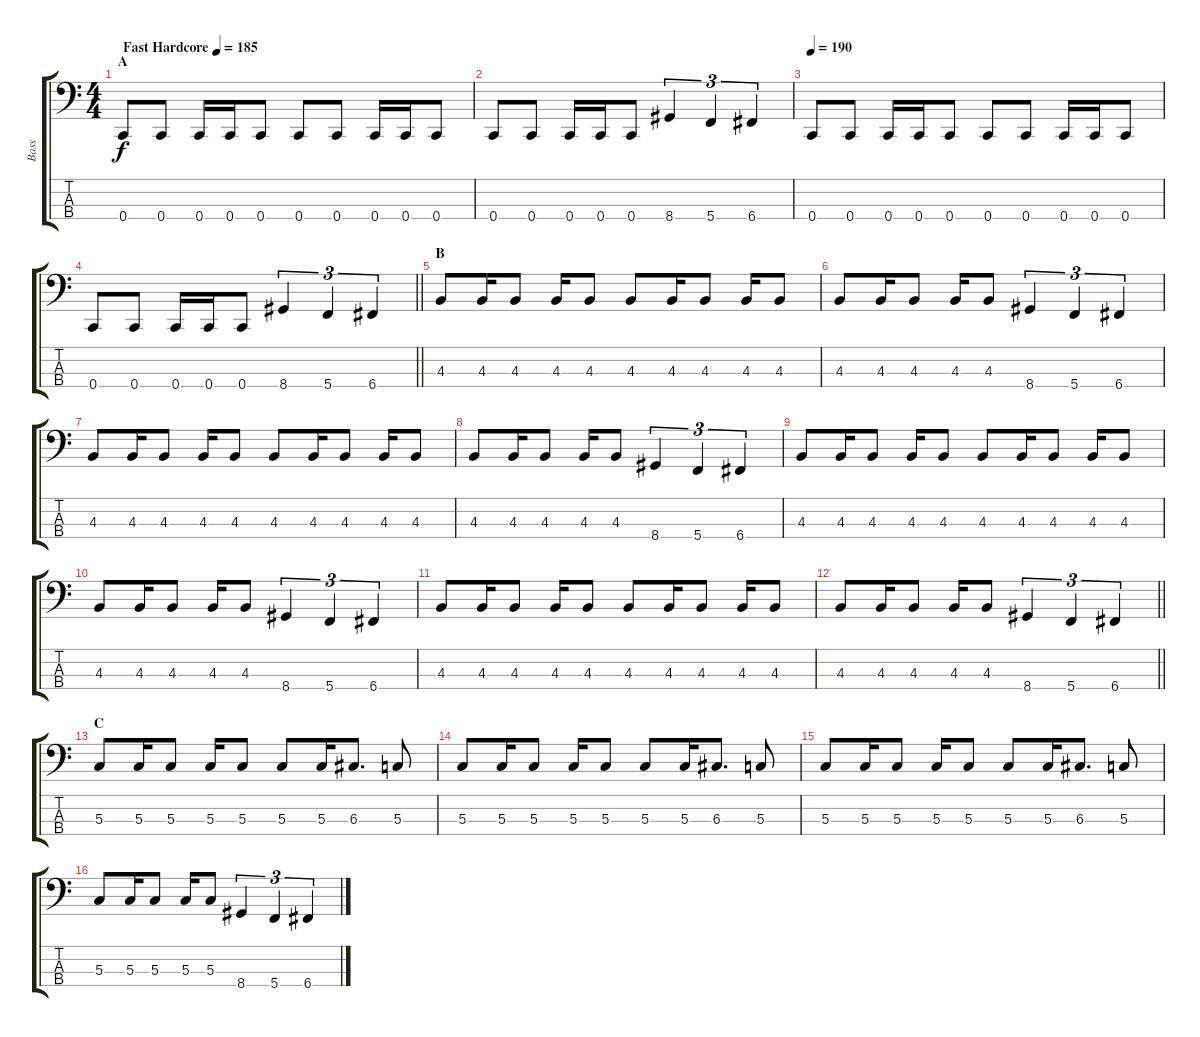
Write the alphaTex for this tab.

\track ("Bass" "Bass") {instrument electricbasspick}
\staff {score tabs}
\tuning (F2 C2 G1 C1) {hide}
\ts (4 4)
\section ("" "A")
\tempo (185 "Fast Hardcore")
\clef f4
\ks c
0.4.8{dy f instrument electricbasspick} 0.4.8 0.4.16 0.4.16 0.4.8 0.4.8 0.4.8 0.4.16 0.4.16 0.4.8 |
0.4.8 0.4.8 0.4.16 0.4.16 0.4.8 8.4.4{tu (3 2)} 5.4.4{tu (3 2)} 6.4.4{tu (3 2)} |
\tempo 190
0.4.8 0.4.8 0.4.16 0.4.16 0.4.8 0.4.8 0.4.8 0.4.16 0.4.16 0.4.8 |
\barLineRight lightlight
0.4.8 0.4.8 0.4.16 0.4.16 0.4.8 8.4.4{tu (3 2)} 5.4.4{tu (3 2)} 6.4.4{tu (3 2)} |
\section ("" "B")
4.3.8 4.3.16 4.3.8 4.3.16 4.3.8 4.3.8 4.3.16 4.3.8 4.3.16 4.3.8 |
4.3.8 4.3.16 4.3.8 4.3.16 4.3.8 8.4.4{tu (3 2)} 5.4.4{tu (3 2)} 6.4.4{tu (3 2)} |
4.3.8 4.3.16 4.3.8 4.3.16 4.3.8 4.3.8 4.3.16 4.3.8 4.3.16 4.3.8 |
4.3.8 4.3.16 4.3.8 4.3.16 4.3.8 8.4.4{tu (3 2)} 5.4.4{tu (3 2)} 6.4.4{tu (3 2)} |
4.3.8 4.3.16 4.3.8 4.3.16 4.3.8 4.3.8 4.3.16 4.3.8 4.3.16 4.3.8 |
4.3.8 4.3.16 4.3.8 4.3.16 4.3.8 8.4.4{tu (3 2)} 5.4.4{tu (3 2)} 6.4.4{tu (3 2)} |
4.3.8 4.3.16 4.3.8 4.3.16 4.3.8 4.3.8 4.3.16 4.3.8 4.3.16 4.3.8 |
\barLineRight lightlight
4.3.8 4.3.16 4.3.8 4.3.16 4.3.8 8.4.4{tu (3 2)} 5.4.4{tu (3 2)} 6.4.4{tu (3 2)} |
\section ("" "C")
5.3.8 5.3.16 5.3.8 5.3.16 5.3.8 5.3.8 5.3.16 6.3.8{d} 5.3.8 |
5.3.8 5.3.16 5.3.8 5.3.16 5.3.8 5.3.8 5.3.16 6.3.8{d} 5.3.8 |
5.3.8 5.3.16 5.3.8 5.3.16 5.3.8 5.3.8 5.3.16 6.3.8{d} 5.3.8 |
5.3.8 5.3.16 5.3.8 5.3.16 5.3.8 8.4.4{tu (3 2)} 5.4.4{tu (3 2)} 6.4.4{tu (3 2)}
